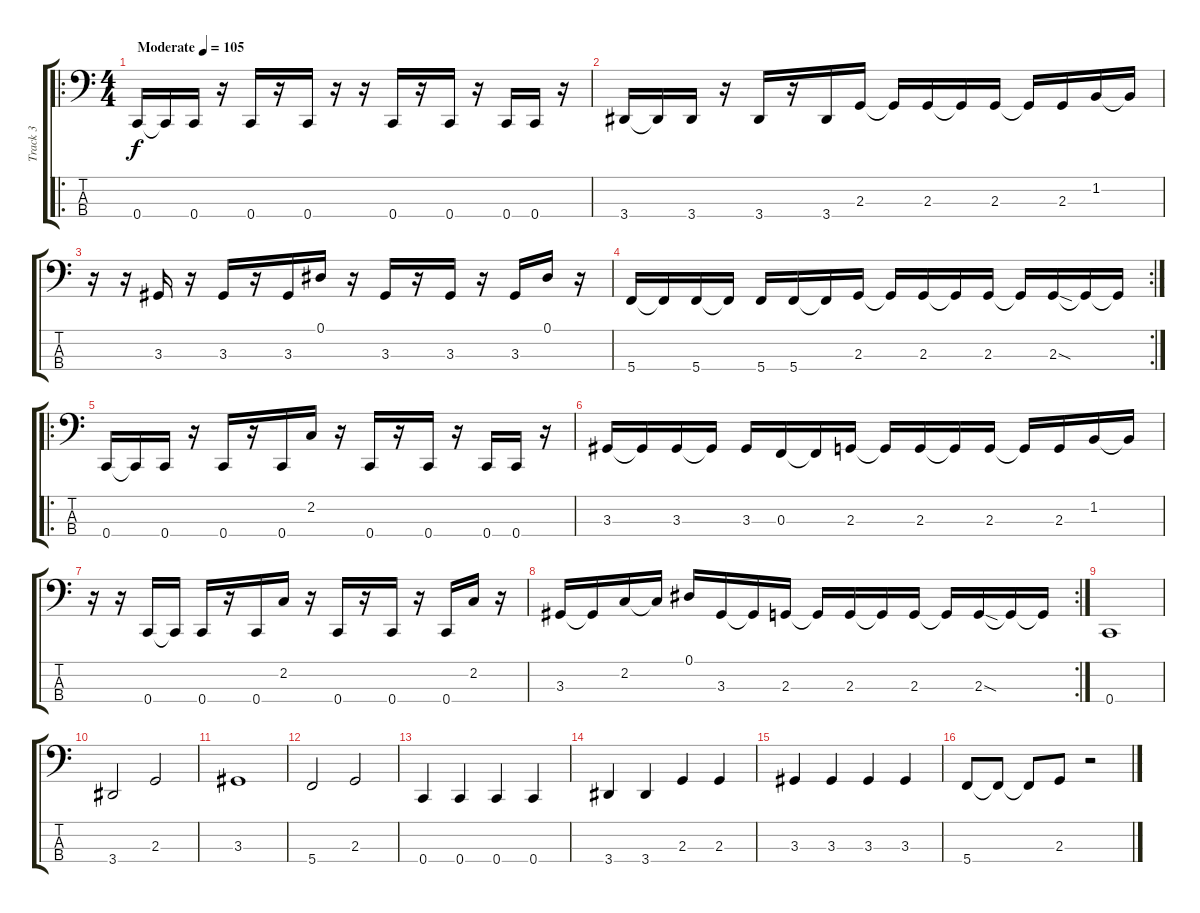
\track ("Track 3" "Track 3") {instrument electricbassfinger}
\staff {score tabs}
\tuning (Eb2 Bb1 F1 C1) {hide}
\ro
\ts (4 4)
\tempo (105 "Moderate")
\clef f4
\ks c
0.4.16{dy f instrument electricbassfinger} 0.4{t}.16 0.4.16 r.16 0.4.16 r.16 0.4.16 r.16 r.16 0.4.16 r.16 0.4.16 r.16 0.4.16 0.4.16 r.16 |
3.4.16 3.4{t}.16 3.4.16 r.16 3.4.16 r.16 3.4.16 2.3.16 2.3{t}.16 2.3.16 2.3{t}.16 2.3.16 2.3{t}.16 2.3.16 1.2.16 1.2{t}.16 |
r.16 r.16 3.3.16 r.16 3.3.16 r.16 3.3.16 0.1.16 r.16 3.3.16 r.16 3.3.16 r.16 3.3.16 0.1.16 r.16 |
\rc 2
5.4.16 5.4{t}.16 5.4.16 5.4{t}.16 5.4.16 5.4.16 5.4{t}.16 2.3.16 2.3{t}.16 2.3.16 2.3{t}.16 2.3.16 2.3{t}.16 2.3{sod}.16 2.3{t}.16 2.3{t}.16 |
\ro
0.4.16 0.4{t}.16 0.4.16 r.16 0.4.16 r.16 0.4.16 2.2.16 r.16 0.4.16 r.16 0.4.16 r.16 0.4.16 0.4.16 r.16 |
3.3.16 3.3{t}.16 3.3.16 3.3{t}.16 3.3.16 0.3.16 0.3{t}.16 2.3.16 2.3{t}.16 2.3.16 2.3{t}.16 2.3.16 2.3{t}.16 2.3.16 1.2.16 1.2{t}.16 |
r.16 r.16 0.4.16 0.4{t}.16 0.4.16 r.16 0.4.16 2.2.16 r.16 0.4.16 r.16 0.4.16 r.16 0.4.16 2.2.16 r.16 |
\rc 2
3.3.16 3.3{t}.16 2.2.16 2.2{t}.16 0.1.16 3.3.16 3.3{t}.16 2.3.16 2.3{t}.16 2.3.16 2.3{t}.16 2.3.16 2.3{t}.16 2.3{sod}.16 2.3{t}.16 2.3{t}.16 |
0.4.1 |
3.4.2 2.3.2 |
3.3.1 |
5.4.2 2.3.2 |
0.4.4 0.4.4 0.4.4 0.4.4 |
3.4.4 3.4.4 2.3.4 2.3.4 |
3.3.4 3.3.4 3.3.4 3.3.4 |
5.4.8 5.4{t}.8 5.4{t}.8 2.3.8 r.2
